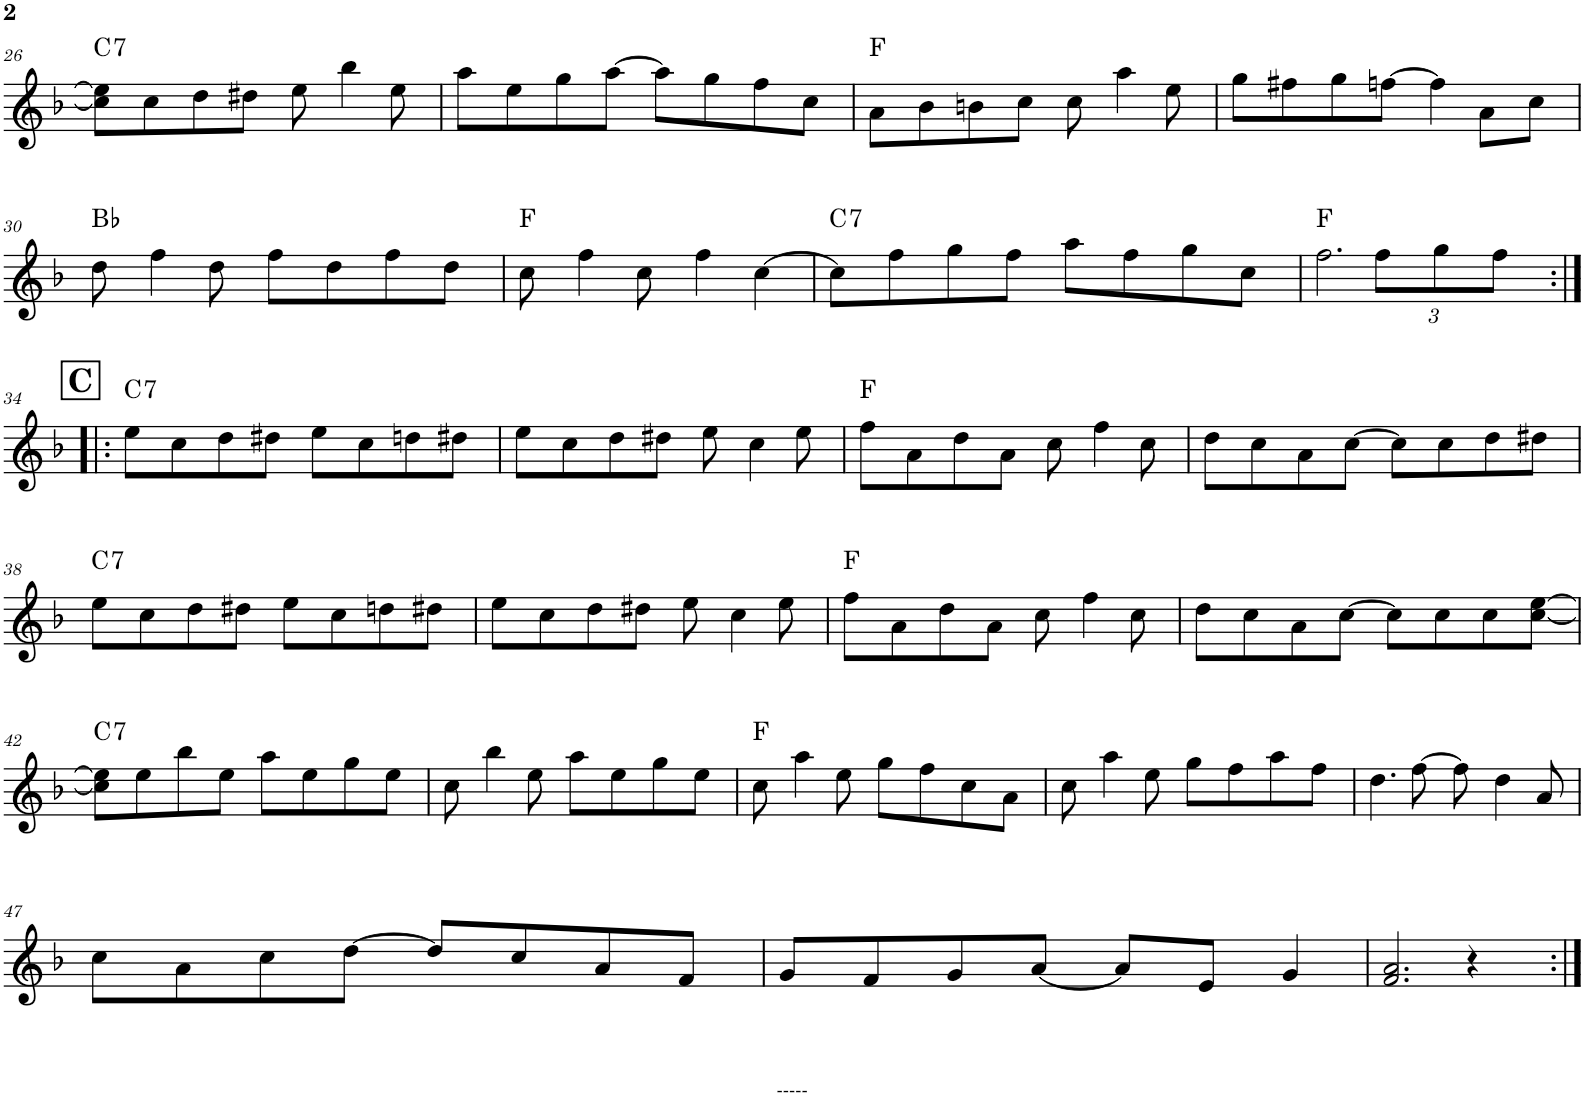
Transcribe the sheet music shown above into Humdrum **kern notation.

**kern	**harte
*part1	*part1
*staff1	*
*I"Violin	*
*I'Vln	*
!!LO:PB:g=z
*clefG2	*
*k[b-]	*
*M4/4	*
=26	=26
!	!LO:H:kt=7
8cc\] 8ee\]L	C:7
8cc\	.
8dd\	.
8dd#X\J	.
8ee\	.
4bb-\	.
8ee\	.
=27	=27
8aa\L	.
8ee\	.
8gg\	.
[8aa\J	.
8aa\L]	.
8gg\	.
8ff\	.
8cc\J	.
=28	=28
8a\L	F:maj
8b-\	.
8bn\	.
8cc\J	.
8cc\	.
4aa\	.
8ee\	.
=29	=29
8gg\L	.
8ff#X\	.
8gg\	.
[8ffn\J	.
4ff\]	.
8a\L	.
8cc\J	.
!!LO:LB:g=z
=30	=30
8dd\	Bb:maj
4ff\	.
8dd\	.
8ff\L	.
8dd\	.
8ff\	.
8dd\J	.
=31	=31
8cc\	F:maj
4ff\	.
8cc\	.
4ff\	.
[4cc\	.
=32	=32
!	!LO:H:kt=7
8cc\L]	C:7
8ff\	.
8gg\	.
8ff\J	.
8aa\L	.
8ff\	.
8gg\	.
8cc\J	.
=33	=33
2.ff\	F:maj
*Xbrackettup	*
12ff\L	.
12gg\	.
12ff\J	.
!!LO:LB:g=z
!!LO:REH:place=s1:a:B:cj:fs=14:t=C
=34:|!|:	=34:|!|:
!	!LO:H:kt=7
8ee\L	C:7
8cc\	.
8dd\	.
8dd#X\J	.
8ee\L	.
8cc\	.
8ddn\	.
8dd#X\J	.
=35	=35
8ee\L	.
8cc\	.
8dd\	.
8dd#X\J	.
8ee\	.
4cc\	.
8ee\	.
=36	=36
8ff\L	F:maj
8a\	.
8dd\	.
8a\J	.
8cc\	.
4ff\	.
8cc\	.
=37	=37
8dd\L	.
8cc\	.
8a\	.
[8cc\J	.
8cc\L]	.
8cc\	.
8dd\	.
8dd#X\J	.
!!LO:LB:g=z
=38	=38
!	!LO:H:kt=7
8ee\L	C:7
8cc\	.
8dd\	.
8dd#X\J	.
8ee\L	.
8cc\	.
8ddn\	.
8dd#X\J	.
=39	=39
8ee\L	.
8cc\	.
8dd\	.
8dd#X\J	.
8ee\	.
4cc\	.
8ee\	.
=40	=40
8ff\L	F:maj
8a\	.
8dd\	.
8a\J	.
8cc\	.
4ff\	.
8cc\	.
=41	=41
8dd\L	.
8cc\	.
8a\	.
[8cc\J	.
8cc\L]	.
8cc\	.
8cc\	.
[8cc\ [8ee\J	.
!!LO:LB:g=z
=42	=42
!	!LO:H:kt=7
8cc\] 8ee\]L	C:7
8ee\	.
8bb-\	.
8ee\J	.
8aa\L	.
8ee\	.
8gg\	.
8ee\J	.
=43	=43
8cc\	.
4bb-\	.
8ee\	.
8aa\L	.
8ee\	.
8gg\	.
8ee\J	.
=44	=44
8cc\	F:maj
4aa\	.
8ee\	.
8gg\L	.
8ff\	.
8cc\	.
8a\J	.
=45	=45
8cc\	.
4aa\	.
8ee\	.
8gg\L	.
8ff\	.
8aa\	.
8ff\J	.
=46	=46
4.dd\	.
[8ff\	.
8ff\]	.
4dd\	.
8a/	.
!!LO:LB:g=z
=47	=47
8cc\L	.
8a\	.
8cc\	.
[8dd\J	.
8dd/L]	.
8cc/	.
8a/	.
8f/J	.
=48	=48
8g/L	.
8f/	.
8g/	.
[8a/J	.
8a/L]	.
8e/J	.
4g/	.
=49	=49
2.f/ 2.a/	.
4r	.
=:|!	=:|!
*-	*-
